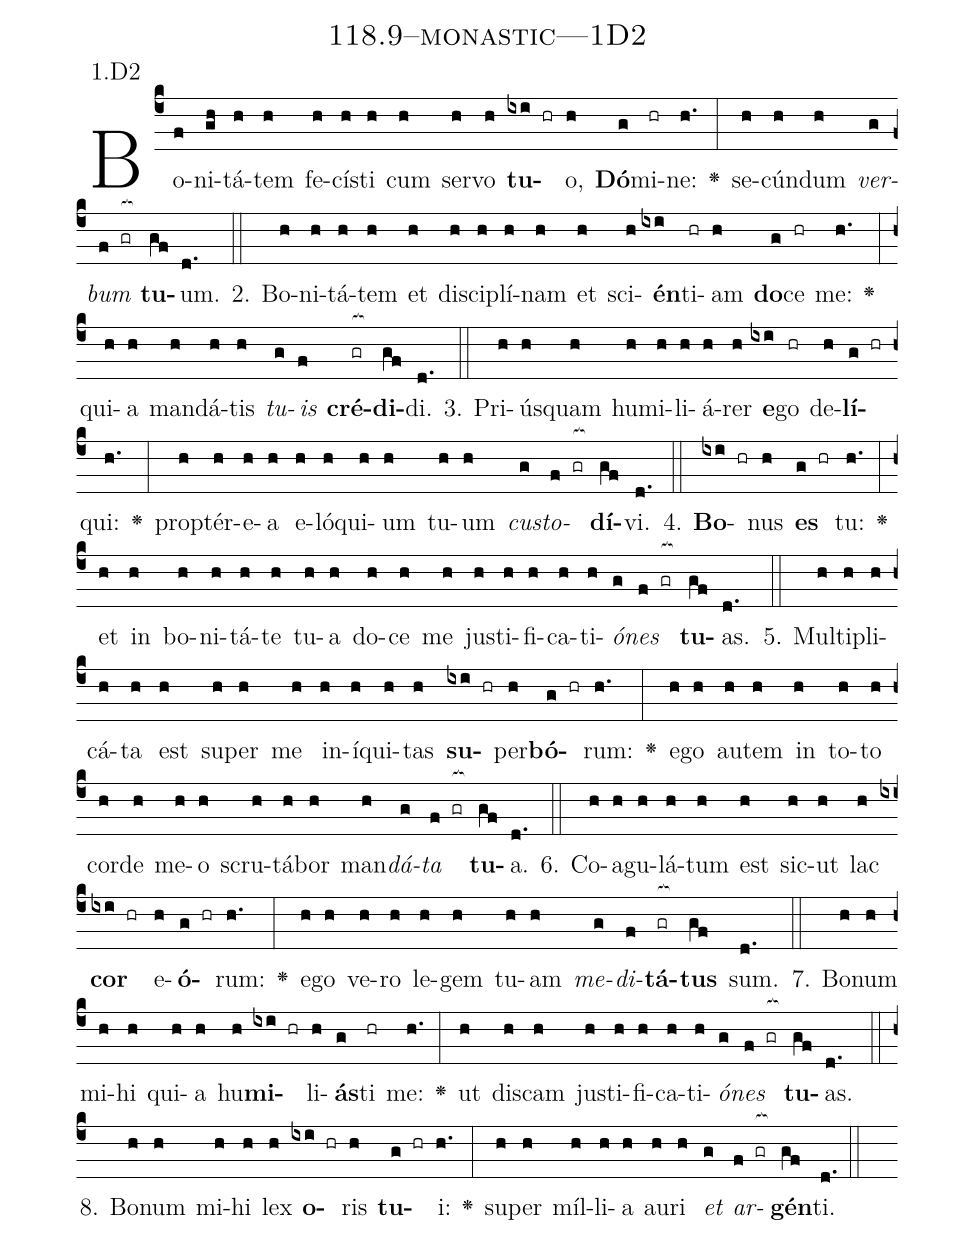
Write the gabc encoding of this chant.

name: 118.9--monastic---1D2;
annotation: 1.D2;
%%
(c4)Bo(f)ni(gh)tá(h)tem(h) fe(h)cís(h)ti(h) cum(h) ser(h)vo(h) <b>tu</b>(ixi hr)o,(h) <b>Dó</b>(g)mi(hr)ne:(h.) <v>\greheightstar</v>(:) se(h)cún(h)dum(h) <i>ver</i>(g)<i>bum</i>(f gr[ocb:1{]) <b>tu</b>(gf[ocb:0}])um.(d.) (::)
2. Bo(h)ni(h)tá(h)tem(h) et(h) di(h)sci(h)plí(h)nam(h) et(h) sci(h)<b>én</b>(ixi)ti(hr)am(h) <b>do</b>(g)ce(hr) me:(h.) <v>\greheightstar</v>(:) qui(h)a(h) man(h)dá(h)tis(h) <i>tu</i>(g)<i>is</i>(f) <b>cré</b>(gr[ocb:1{])<b>di</b>(gf[ocb:0}])di.(d.) (::)
3. Pri(h)ús(h)quam(h) hu(h)mi(h)li(h)á(h)rer(h) <b>e</b>(ixi)go(hr) de(h)<b>lí</b>(g hr)qui:(h.) <v>\greheightstar</v>(:) prop(h)tér(h)e(h)a(h) e(h)ló(h)qui(h)um(h) tu(h)um(h) <i>cus</i>(g)<i>to</i>(f gr[ocb:1{])<b>dí</b>(gf[ocb:0}])vi.(d.) (::)
4. <b>Bo</b>(ixi hr)nus(h) <b>es</b>(g hr) tu:(h.) <v>\greheightstar</v>(:) et(h) in(h) bo(h)ni(h)tá(h)te(h) tu(h)a(h) do(h)ce(h) me(h) jus(h)ti(h)fi(h)ca(h)ti(h)<i>ó</i>(g)<i>nes</i>(f gr[ocb:1{]) <b>tu</b>(gf[ocb:0}])as.(d.) (::)
5. Mul(h)ti(h)pli(h)cá(h)ta(h) est(h) su(h)per(h) me(h) in(h)í(h)qui(h)tas(h) <b>su</b>(ixi hr)per(h)<b>bó</b>(g hr)rum:(h.) <v>\greheightstar</v>(:) e(h)go(h) au(h)tem(h) in(h) to(h)to(h) cor(h)de(h) me(h)o(h) scru(h)tá(h)bor(h) man(h)<i>dá</i>(g)<i>ta</i>(f gr[ocb:1{]) <b>tu</b>(gf[ocb:0}])a.(d.) (::)
6. Co(h)a(h)gu(h)lá(h)tum(h) est(h) sic(h)ut(h) lac(h) <b>cor</b>(ixi hr) e(h)<b>ó</b>(g hr)rum:(h.) <v>\greheightstar</v>(:) e(h)go(h) ve(h)ro(h) le(h)gem(h) tu(h)am(h) <i>me</i>(g)<i>di</i>(f)<b>tá</b>(gr[ocb:1{])<b>tus</b>(gf[ocb:0}]) sum.(d.) (::)
7. Bo(h)num(h) mi(h)hi(h) qui(h)a(h) hu(h)<b>mi</b>(ixi hr)li(h)<b>ás</b>(g)ti(hr) me:(h.) <v>\greheightstar</v>(:) ut(h) dis(h)cam(h) jus(h)ti(h)fi(h)ca(h)ti(h)<i>ó</i>(g)<i>nes</i>(f gr[ocb:1{]) <b>tu</b>(gf[ocb:0}])as.(d.) (::)
8. Bo(h)num(h) mi(h)hi(h) lex(h) <b>o</b>(ixi hr)ris(h) <b>tu</b>(g hr)i:(h.) <v>\greheightstar</v>(:) su(h)per(h) míl(h)li(h)a(h) au(h)ri(h) <i>et</i>(g) <i>ar</i>(f gr[ocb:1{])<b>gén</b>(gf[ocb:0}])ti.(d.) (::)
